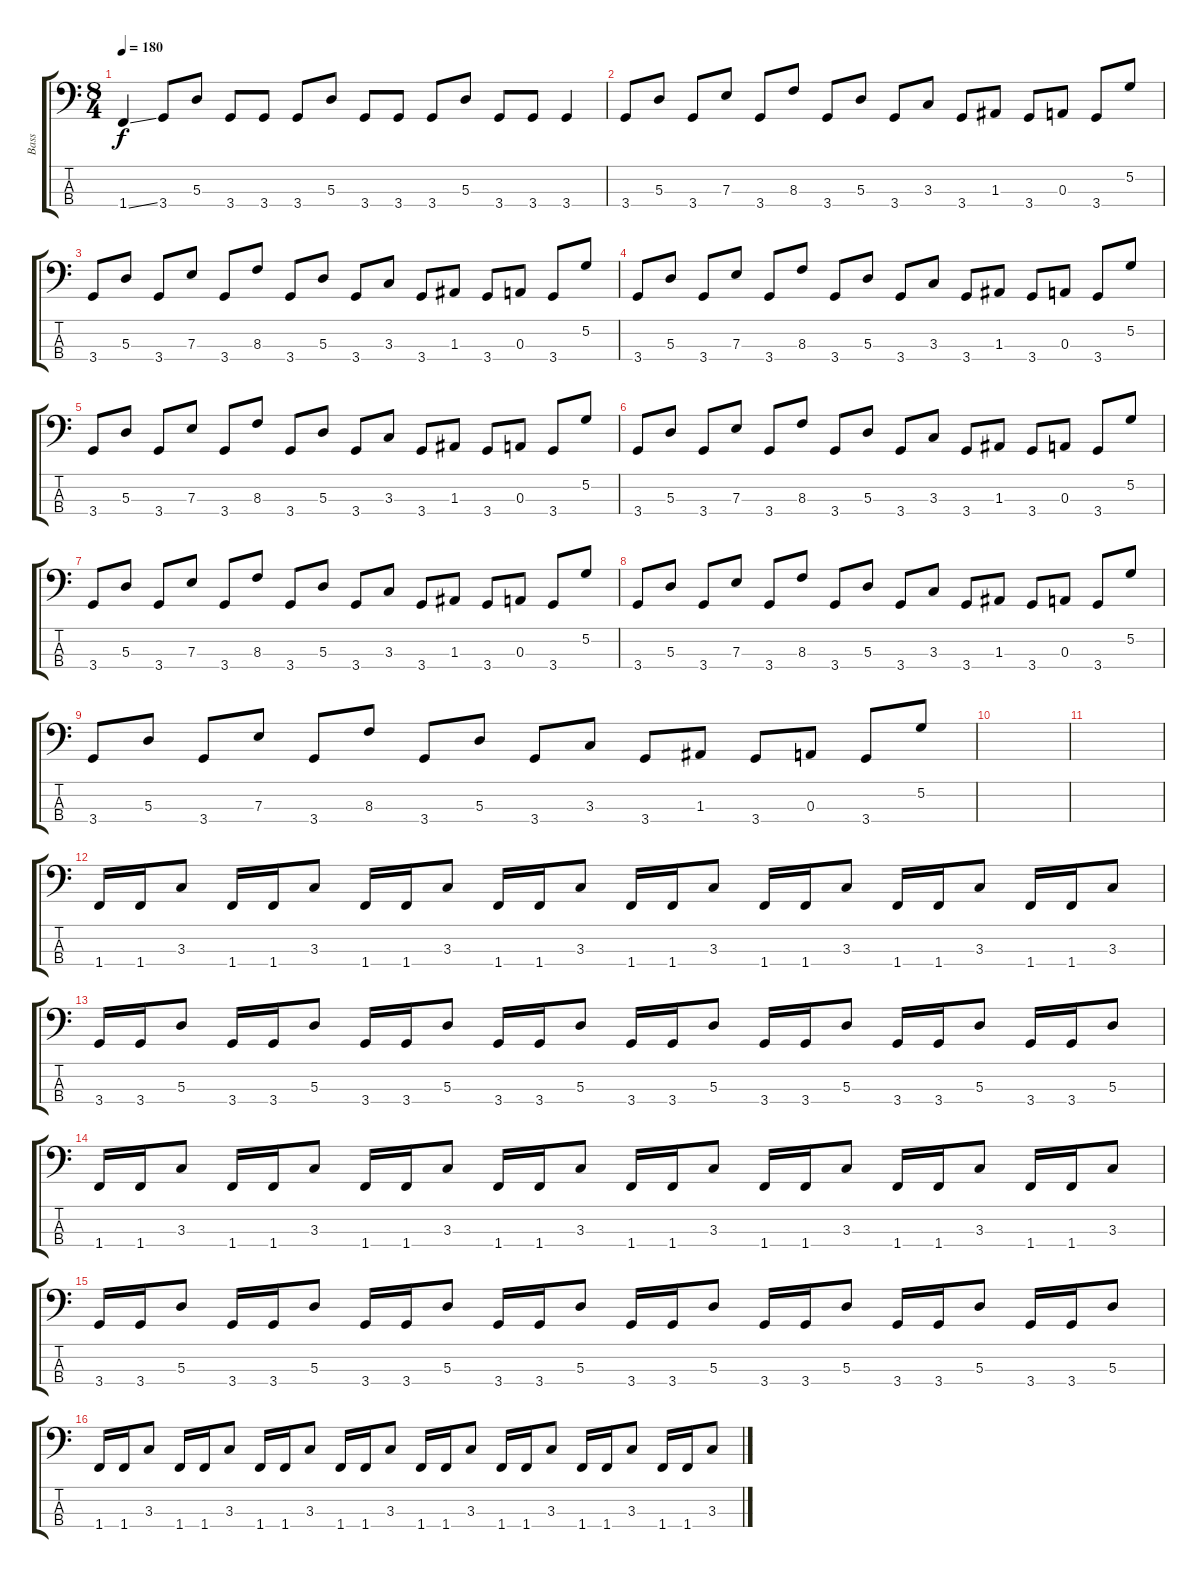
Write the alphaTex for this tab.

\track ("Bass" "Bass") {instrument electricbassfinger}
\staff {score tabs}
\tuning (G2 D2 A1 E1) {hide}
\ts (8 4)
\tempo 180
\clef f4
\ks c
1.4{ss}.4{dy f} 3.4.8 5.3.8 3.4.8 3.4.8 3.4.8 5.3.8 3.4.8 3.4.8 3.4.8 5.3.8 3.4.8 3.4.8 3.4.4 |
3.4.8 5.3.8 3.4.8 7.3.8 3.4.8 8.3.8 3.4.8 5.3.8 3.4.8 3.3.8 3.4.8 1.3.8 3.4.8 0.3.8 3.4.8 5.2.8 |
3.4.8 5.3.8 3.4.8 7.3.8 3.4.8 8.3.8 3.4.8 5.3.8 3.4.8 3.3.8 3.4.8 1.3.8 3.4.8 0.3.8 3.4.8 5.2.8 |
3.4.8 5.3.8 3.4.8 7.3.8 3.4.8 8.3.8 3.4.8 5.3.8 3.4.8 3.3.8 3.4.8 1.3.8 3.4.8 0.3.8 3.4.8 5.2.8 |
3.4.8 5.3.8 3.4.8 7.3.8 3.4.8 8.3.8 3.4.8 5.3.8 3.4.8 3.3.8 3.4.8 1.3.8 3.4.8 0.3.8 3.4.8 5.2.8 |
3.4.8 5.3.8 3.4.8 7.3.8 3.4.8 8.3.8 3.4.8 5.3.8 3.4.8 3.3.8 3.4.8 1.3.8 3.4.8 0.3.8 3.4.8 5.2.8 |
3.4.8 5.3.8 3.4.8 7.3.8 3.4.8 8.3.8 3.4.8 5.3.8 3.4.8 3.3.8 3.4.8 1.3.8 3.4.8 0.3.8 3.4.8 5.2.8 |
3.4.8 5.3.8 3.4.8 7.3.8 3.4.8 8.3.8 3.4.8 5.3.8 3.4.8 3.3.8 3.4.8 1.3.8 3.4.8 0.3.8 3.4.8 5.2.8 |
3.4.8 5.3.8 3.4.8 7.3.8 3.4.8 8.3.8 3.4.8 5.3.8 3.4.8 3.3.8 3.4.8 1.3.8 3.4.8 0.3.8 3.4.8 5.2.8 |
|
|
1.4.16 1.4.16 3.3.8 1.4.16 1.4.16 3.3.8 1.4.16 1.4.16 3.3.8 1.4.16 1.4.16 3.3.8 1.4.16 1.4.16 3.3.8 1.4.16 1.4.16 3.3.8 1.4.16 1.4.16 3.3.8 1.4.16 1.4.16 3.3.8 |
3.4.16 3.4.16 5.3.8 3.4.16 3.4.16 5.3.8 3.4.16 3.4.16 5.3.8 3.4.16 3.4.16 5.3.8 3.4.16 3.4.16 5.3.8 3.4.16 3.4.16 5.3.8 3.4.16 3.4.16 5.3.8 3.4.16 3.4.16 5.3.8 |
1.4.16 1.4.16 3.3.8 1.4.16 1.4.16 3.3.8 1.4.16 1.4.16 3.3.8 1.4.16 1.4.16 3.3.8 1.4.16 1.4.16 3.3.8 1.4.16 1.4.16 3.3.8 1.4.16 1.4.16 3.3.8 1.4.16 1.4.16 3.3.8 |
3.4.16 3.4.16 5.3.8 3.4.16 3.4.16 5.3.8 3.4.16 3.4.16 5.3.8 3.4.16 3.4.16 5.3.8 3.4.16 3.4.16 5.3.8 3.4.16 3.4.16 5.3.8 3.4.16 3.4.16 5.3.8 3.4.16 3.4.16 5.3.8 |
1.4.16 1.4.16 3.3.8 1.4.16 1.4.16 3.3.8 1.4.16 1.4.16 3.3.8 1.4.16 1.4.16 3.3.8 1.4.16 1.4.16 3.3.8 1.4.16 1.4.16 3.3.8 1.4.16 1.4.16 3.3.8 1.4.16 1.4.16 3.3.8
